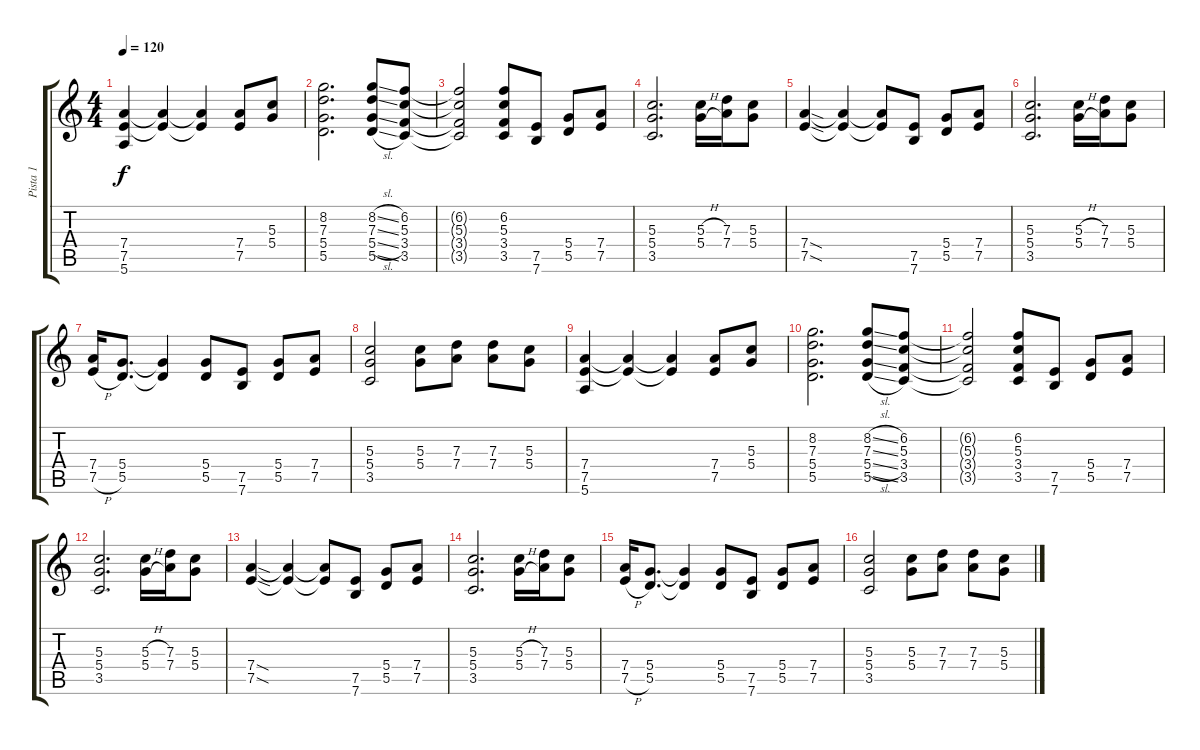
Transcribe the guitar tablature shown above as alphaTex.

\track ("Pista 1" "Pista 1") {instrument overdrivenguitar}
\staff {score tabs}
\tuning (E4 B3 G3 D3 A2 E2) {hide}
\ts (4 4)
\tempo 120
\clef g2
\ks c
(7.4 7.5 5.6).4{dy f} (7.4{t} 7.5{t}).4 (7.4{t} 7.5{t}).4 (7.4 7.5).8 (5.3 5.4).8 |
(8.2 7.3 5.4 5.5).2{d} (8.2{sl} 7.3{sl} 5.4{sl} 5.5{sl}).8 (6.2 5.3 3.4 3.5).8 |
(6.2{t} 5.3{t} 3.4{t} 3.5{t}).2 (6.2 5.3 3.4 3.5).8 (7.5 7.6).8 (5.4 5.5).8 (7.4 7.5).8 |
(5.3 5.4 3.5).2{d} (5.3{h} 5.4{h}).16 (7.3 7.4).16 (5.3 5.4).8 |
(7.4{sod} 7.5{sod}).4 (7.4{t} 7.5{t}).4 (7.4{t} 7.5{t}).8 (7.5 7.6).8 (5.4 5.5).8 (7.4 7.5).8 |
(5.3 5.4 3.5).2{d} (5.3{h} 5.4{h}).16 (7.3 7.4).16 (5.3 5.4).8 |
(7.4 7.5{h}).16 (5.4 5.5).8{d} (5.4{t} 5.5{t}).4 (5.4 5.5).8 (7.5 7.6).8 (5.4 5.5).8 (7.4 7.5).8 |
(5.3 5.4 3.5).2 (5.3 5.4).8 (7.3 7.4).8 (7.3 7.4).8 (5.3 5.4).8 |
(7.4 7.5 5.6).4 (7.4{t} 7.5{t}).4 (7.4{t} 7.5{t}).4 (7.4 7.5).8 (5.3 5.4).8 |
(8.2 7.3 5.4 5.5).2{d} (8.2{sl} 7.3{sl} 5.4{sl} 5.5{sl}).8 (6.2 5.3 3.4 3.5).8 |
(6.2{t} 5.3{t} 3.4{t} 3.5{t}).2 (6.2 5.3 3.4 3.5).8 (7.5 7.6).8 (5.4 5.5).8 (7.4 7.5).8 |
(5.3 5.4 3.5).2{d} (5.3{h} 5.4{h}).16 (7.3 7.4).16 (5.3 5.4).8 |
(7.4{sod} 7.5{sod}).4 (7.4{t} 7.5{t}).4 (7.4{t} 7.5{t}).8 (7.5 7.6).8 (5.4 5.5).8 (7.4 7.5).8 |
(5.3 5.4 3.5).2{d} (5.3{h} 5.4{h}).16 (7.3 7.4).16 (5.3 5.4).8 |
(7.4 7.5{h}).16 (5.4 5.5).8{d} (5.4{t} 5.5{t}).4 (5.4 5.5).8 (7.5 7.6).8 (5.4 5.5).8 (7.4 7.5).8 |
(5.3 5.4 3.5).2 (5.3 5.4).8 (7.3 7.4).8 (7.3 7.4).8 (5.3 5.4).8
